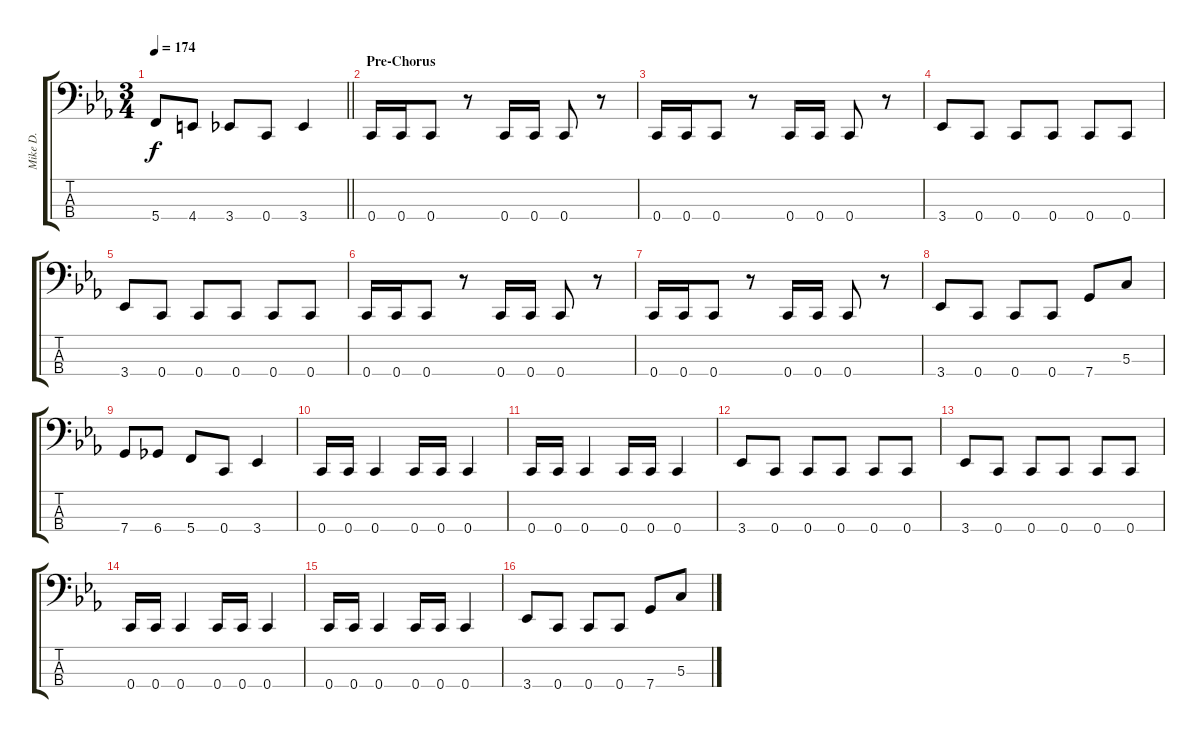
\track ("Mike D." "Mike D.") {instrument electricbasspick}
\staff {score tabs}
\tuning (F2 C2 G1 C1) {hide}
\ts (3 4)
\tempo 174
\clef f4
\barLineRight lightlight
\ks cminor
5.4.8{dy f} 4.4.8 3.4.8 0.4.8 3.4.4 |
\section ("" "Pre-Chorus")
0.4.16 0.4.16 0.4.8 r.8 0.4.16 0.4.16 0.4.8 r.8 |
0.4.16 0.4.16 0.4.8 r.8 0.4.16 0.4.16 0.4.8 r.8 |
3.4.8 0.4.8 0.4.8 0.4.8 0.4.8 0.4.8 |
3.4.8 0.4.8 0.4.8 0.4.8 0.4.8 0.4.8 |
0.4.16 0.4.16 0.4.8 r.8 0.4.16 0.4.16 0.4.8 r.8 |
0.4.16 0.4.16 0.4.8 r.8 0.4.16 0.4.16 0.4.8 r.8 |
3.4.8 0.4.8 0.4.8 0.4.8 7.4.8 5.3.8 |
7.4.8 6.4.8 5.4.8 0.4.8 3.4.4 |
0.4.16 0.4.16 0.4.4 0.4.16 0.4.16 0.4.4 |
0.4.16 0.4.16 0.4.4 0.4.16 0.4.16 0.4.4 |
3.4.8 0.4.8 0.4.8 0.4.8 0.4.8 0.4.8 |
3.4.8 0.4.8 0.4.8 0.4.8 0.4.8 0.4.8 |
0.4.16 0.4.16 0.4.4 0.4.16 0.4.16 0.4.4 |
0.4.16 0.4.16 0.4.4 0.4.16 0.4.16 0.4.4 |
3.4.8 0.4.8 0.4.8 0.4.8 7.4.8 5.3.8
